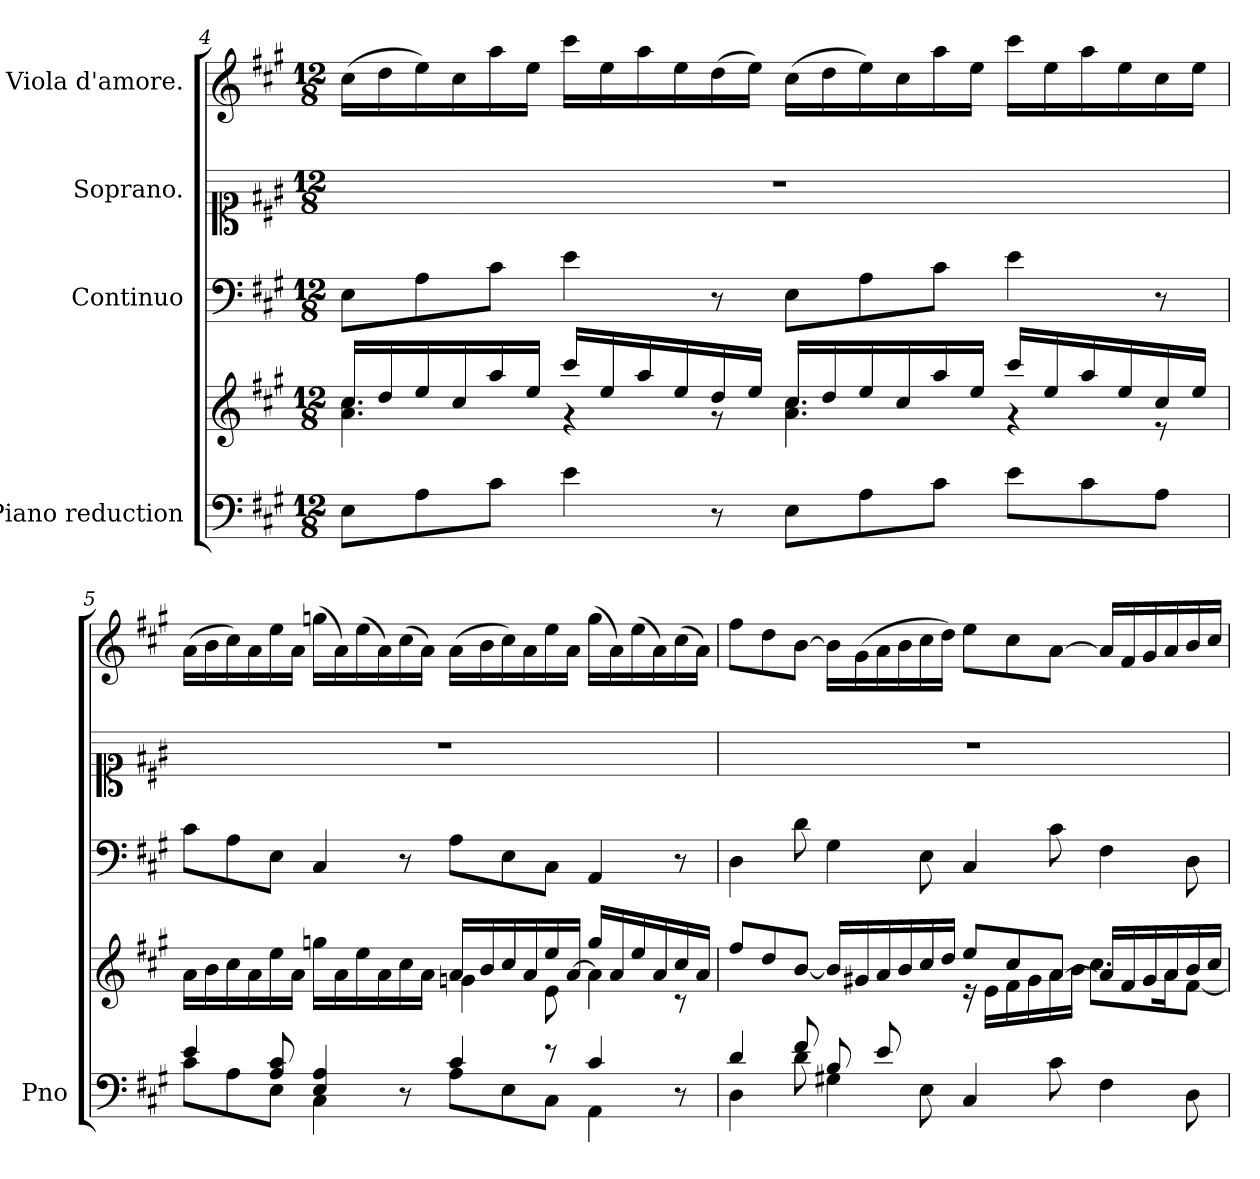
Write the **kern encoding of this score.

**kern	**kern	**kern	**kern	**kern
*part4	*part4	*part3	*part2	*part1
*staff5	*staff4	*staff3	*staff2	*staff1
*I"Piano reduction	*	*I"Continuo	*I"Soprano.	*I"Viola d'amore.
*I'Pno	*	*	*	*
*clefF4	*clefG2	*clefF4	*clefC1	*clefG2
*k[f#c#g#]	*k[f#c#g#]	*k[f#c#g#]	*k[f#c#g#]	*k[f#c#g#]
*A:	*A:	*A:	*A:	*A:
*M12/8	*M12/8	*M12/8	*M12/8	*M12/8
=4	=4	=4	=4	=4
*	*^	*	*	*
8E\L	16cc#/LL	4.a\ 4.cc#\	8E\L	1.r	(>16cc#\LL
.	16dd/	.	.	.	16dd\
8A\	16ee/	.	8A\	.	16ee\)
.	16cc#/	.	.	.	16cc#\
8c#\J	16aa/	.	8c#\J	.	16aa\
.	16ee/JJ	.	.	.	16ee\JJ
4e\	16ccc#/LL	4r	4e\	.	16ccc#\LL
.	16ee/	.	.	.	16ee\
.	16aa/	.	.	.	16aa\
.	16ee/	.	.	.	16ee\
8r	16dd/	8r	8r	.	(>16dd\
.	16ee/JJ	.	.	.	16ee\JJ)
8E\L	16cc#/LL	4.a\ 4.cc#\	8E\L	.	(>16cc#\LL
.	16dd/	.	.	.	16dd\
8A\	16ee/	.	8A\	.	16ee\)
.	16cc#/	.	.	.	16cc#\
8c#\J	16aa/	.	8c#\J	.	16aa\
.	16ee/JJ	.	.	.	16ee\JJ
8e\L	16ccc#/LL	4r	4e\	.	16ccc#\LL
.	16ee/	.	.	.	16ee\
8c#\	16aa/	.	.	.	16aa\
.	16ee/	.	.	.	16ee\
8A\J	16cc#/	8r	8r	.	16cc#\
.	16ee/JJ	.	.	.	16ee\JJ
!!LO:LB:g=z
=5	=5	=5	=5	=5	=5
*^	*	*	*	*	*
4e/	8c#\L	16a\LL	4.ryy	8c#\L	1.r	(>16a\LL
.	.	16b\	.	.	.	16b\
.	8A\	16cc#\	.	8A\	.	16cc#\)
.	.	16a\	.	.	.	16a\
8A/ 8c#/	8E\J	16ee\	.	8E\J	.	16ee\
.	.	16a\JJ	.	.	.	16a\JJ
4E/ 4A/	4C#\	16ggn\LL	4.ryy	4C#/	.	(>16ggn\LL
.	.	16a\	.	.	.	16a\)
.	.	16ee\	.	.	.	(>16ee\
.	.	16a\	.	.	.	16a\)
8r	8ryy	16cc#\	.	8r	.	(>16cc#\
.	.	16a\JJ	.	.	.	16a\JJ)
4c#/	8A\L	16a/LL	4gn\	8A\L	.	(>16a\LL
.	.	16b/	.	.	.	16b\
.	8E\	16cc#/	.	8E\	.	16cc#\)
.	.	16a/	.	.	.	16a\
8r	8C#\J	16ee/	8e\	8C#\J	.	16ee\
.	.	[16a/JJ	.	.	.	16a\JJ
4c#/	4AA\	16gg/LL	4a\]	4AA/	.	(>16gg\LL
.	.	16a/	.	.	.	16a\)
.	.	16ee/	.	.	.	(>16ee\
.	.	16a/	.	.	.	16a\)
8r	8ryy	16cc#/	8r	8r	.	(>16cc#\
.	.	16a/JJ	.	.	.	16a\JJ)
=6	=6	=6	=6	=6	=6	=6
4d/	4D\	8ff#/L	8ryy	4D\	1.r	8ff#\L
*	*	*v	*v	*	*	*
.	.	8dd/	.	.	8dd\
8f#/	8d\	[8b/J	8d\	.	[8b\J
8B/L	4G#X\	16b/LL]	4G#\	.	16b\LL]
.	.	16g#X/	.	.	(>16g#\
8e/	.	16a/	.	.	16a\
.	.	16b/	.	.	16b\
*	*	*^	*	*	*
2..ryy	8E\	16cc#/	8g#\J	8E\	.	16cc#\
.	.	16dd/JJ	.	.	.	16dd\JJ)
.	4C#/	8ee/L	16r	4C#/	.	8ee\L
.	.	.	16e\LL	.	.	.
.	.	8cc#/	16f#\	.	.	8cc#\
.	.	.	16g#\	.	.	.
.	8c#\	[8a/J	16a\	8c#\	.	[8a\J
.	.	.	16b\JJ	.	.	.
.	4F#\	16a/LL]	8.cc#\L	4F#\	.	16a/LL]
.	.	16f#/	.	.	.	16f#/
.	.	16g#/	.	.	.	16g#/
.	.	16a/	16a\K	.	.	16a/
.	8D\	16b/	[8f#\J	8D\	.	16b/
.	.	16cc#/JJ	.	.	.	16cc#/JJ
*v	*v	*	*	*	*	*
*	*v	*v	*	*	*
=	=	=	=	=
*-	*-	*-	*-	*-
